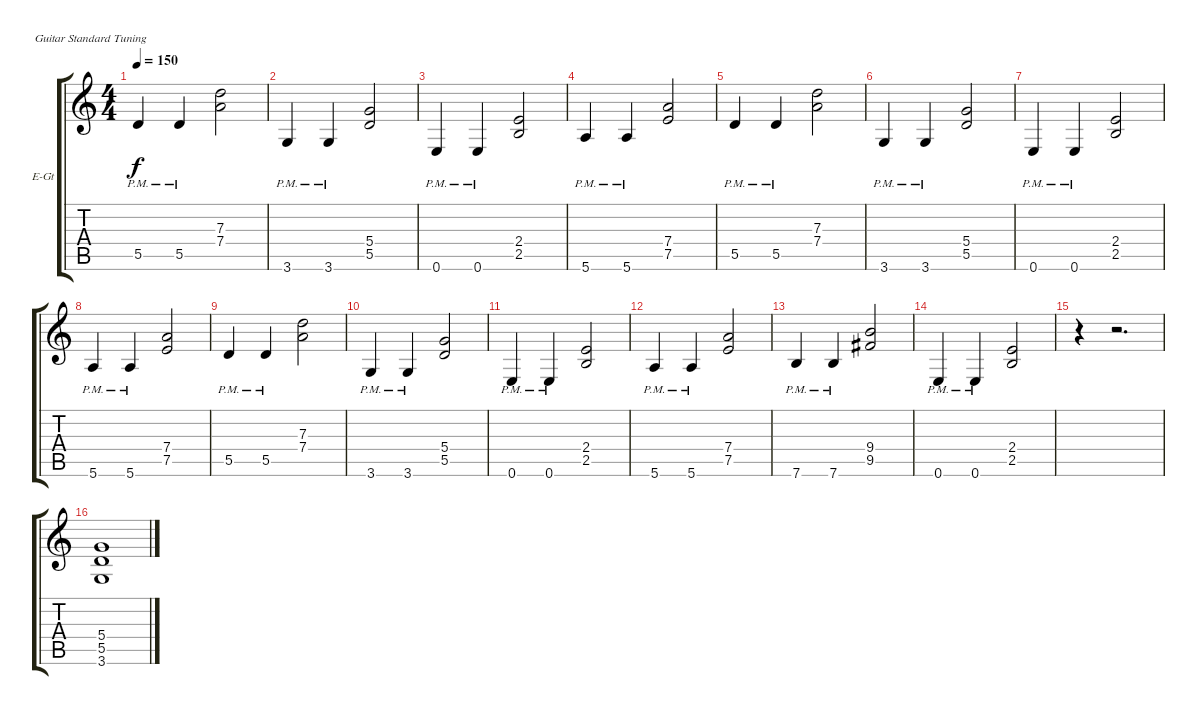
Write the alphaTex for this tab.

\bracketExtendMode groupsimilarinstruments
\firstSystemTrackNameOrientation horizontal
\otherSystemsTrackNameOrientation horizontal
\track ("Äîðîæêà 5" "E-Gt") {instrument overdrivenguitar}
\staff {score tabs}
\tuning (E4 B3 G3 D3 A2 E2)
\ts (4 4)
\tempo 150
\clef g2
\ks c
5.5{pm}.4{dy f} 5.5{pm}.4 (7.3 7.4).2 |
3.6{pm}.4 3.6{pm}.4 (5.4 5.5).2 |
0.6{pm}.4 0.6{pm}.4 (2.4 2.5).2 |
5.6{pm}.4 5.6{pm}.4 (7.4 7.5).2 |
5.5{pm}.4 5.5{pm}.4 (7.3 7.4).2 |
3.6{pm}.4 3.6{pm}.4 (5.4 5.5).2 |
0.6{pm}.4 0.6{pm}.4 (2.4 2.5).2 |
5.6{pm}.4 5.6{pm}.4 (7.4 7.5).2 |
5.5{pm}.4 5.5{pm}.4 (7.3 7.4).2 |
3.6{pm}.4 3.6{pm}.4 (5.4 5.5).2 |
0.6{pm}.4 0.6{pm}.4 (2.4 2.5).2 |
5.6{pm}.4 5.6{pm}.4 (7.4 7.5).2 |
7.6{pm}.4 7.6{pm}.4 (9.4 9.5).2 |
0.6{pm}.4 0.6{pm}.4 (2.4 2.5).2 |
r.4 r.2{d} |
(5.4 5.5 3.6).1
